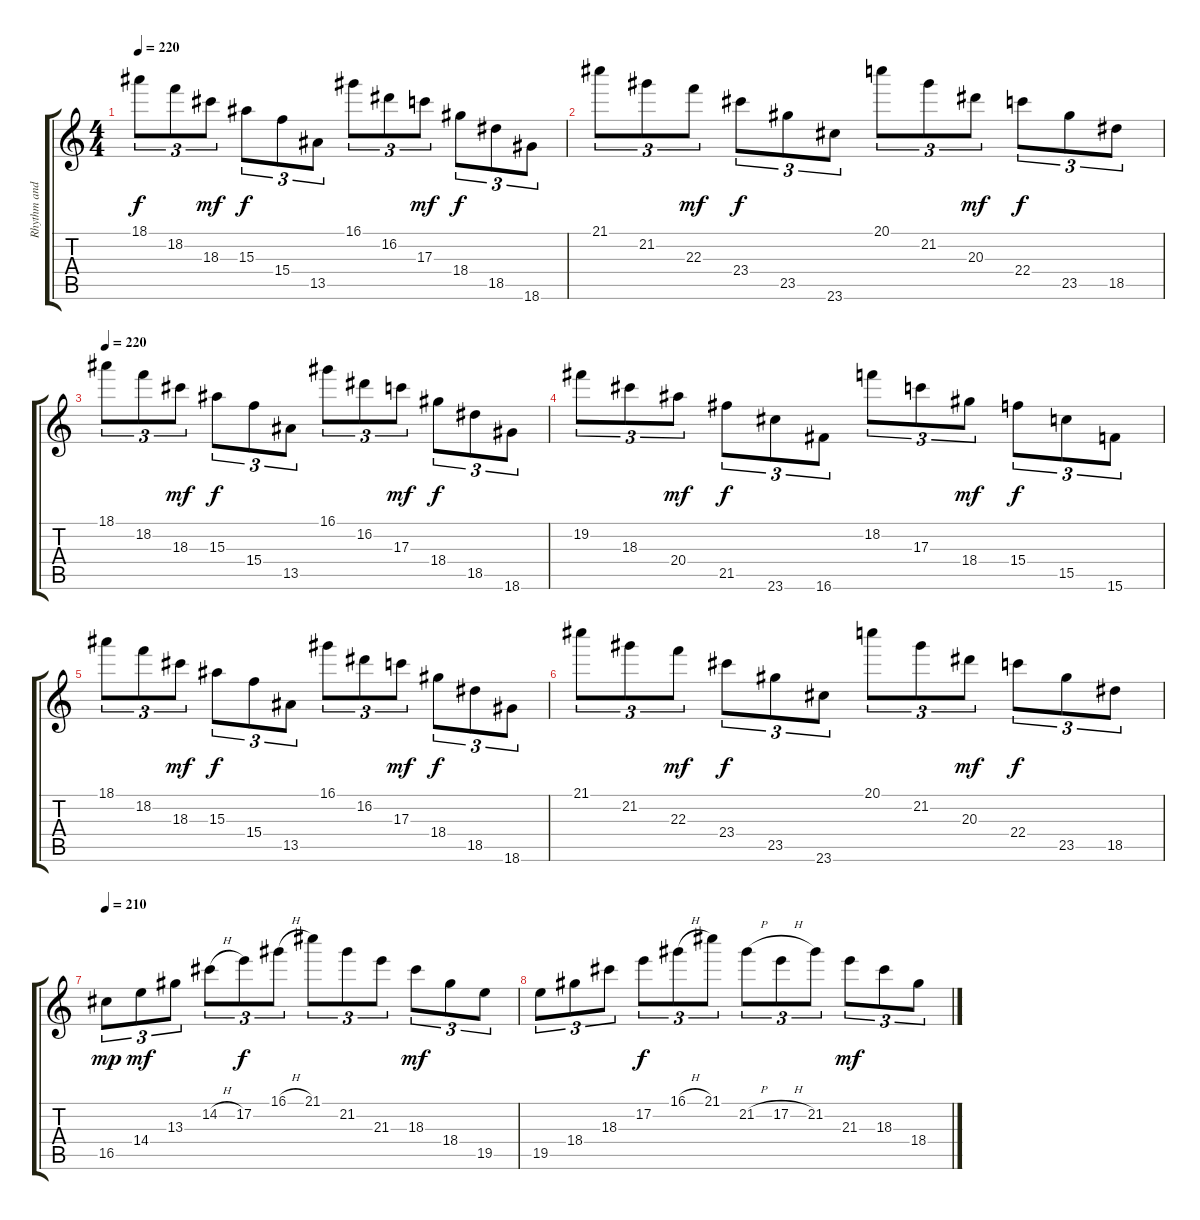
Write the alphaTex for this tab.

\track ("Rhythm and solo" "Rhythm and") {instrument distortionguitar}
\staff {score tabs}
\tuning (E4 B3 G3 D3 A2 D2) {hide}
\ts (4 4)
\tempo 220
\clef g2
\ks c
18.1.8{tu (3 2) dy f} 18.2.8{tu (3 2)} 18.3.8{tu (3 2) dy mf} 15.3.8{tu (3 2) dy f} 15.4.8{tu (3 2)} 13.5.8{tu (3 2)} 16.1.8{tu (3 2)} 16.2.8{tu (3 2)} 17.3.8{tu (3 2) dy mf} 18.4.8{tu (3 2) dy f} 18.5.8{tu (3 2)} 18.6.8{tu (3 2)} |
21.1.8{tu (3 2)} 21.2.8{tu (3 2)} 22.3.8{tu (3 2) dy mf} 23.4.8{tu (3 2) dy f} 23.5.8{tu (3 2)} 23.6.8{tu (3 2)} 20.1.8{tu (3 2)} 21.2.8{tu (3 2)} 20.3.8{tu (3 2) dy mf} 22.4.8{tu (3 2) dy f} 23.5.8{tu (3 2)} 18.5.8{tu (3 2)} |
\tempo 220
18.1.8{tu (3 2)} 18.2.8{tu (3 2)} 18.3.8{tu (3 2) dy mf} 15.3.8{tu (3 2) dy f} 15.4.8{tu (3 2)} 13.5.8{tu (3 2)} 16.1.8{tu (3 2)} 16.2.8{tu (3 2)} 17.3.8{tu (3 2) dy mf} 18.4.8{tu (3 2) dy f} 18.5.8{tu (3 2)} 18.6.8{tu (3 2)} |
19.2.8{tu (3 2)} 18.3.8{tu (3 2)} 20.4.8{tu (3 2) dy mf} 21.5.8{tu (3 2) dy f} 23.6.8{tu (3 2)} 16.6.8{tu (3 2)} 18.2.8{tu (3 2)} 17.3.8{tu (3 2)} 18.4.8{tu (3 2) dy mf} 15.4.8{tu (3 2) dy f} 15.5.8{tu (3 2)} 15.6.8{tu (3 2)} |
18.1.8{tu (3 2)} 18.2.8{tu (3 2)} 18.3.8{tu (3 2) dy mf} 15.3.8{tu (3 2) dy f} 15.4.8{tu (3 2)} 13.5.8{tu (3 2)} 16.1.8{tu (3 2)} 16.2.8{tu (3 2)} 17.3.8{tu (3 2) dy mf} 18.4.8{tu (3 2) dy f} 18.5.8{tu (3 2)} 18.6.8{tu (3 2)} |
21.1.8{tu (3 2)} 21.2.8{tu (3 2)} 22.3.8{tu (3 2) dy mf} 23.4.8{tu (3 2) dy f} 23.5.8{tu (3 2)} 23.6.8{tu (3 2)} 20.1.8{tu (3 2)} 21.2.8{tu (3 2)} 20.3.8{tu (3 2) dy mf} 22.4.8{tu (3 2) dy f} 23.5.8{tu (3 2)} 18.5.8{tu (3 2)} |
\tempo 210
16.5.8{tu (3 2) dy mp} 14.4.8{tu (3 2) dy mf} 13.3.8{tu (3 2)} 14.2{h}.8{tu (3 2)} 17.2.8{tu (3 2) dy f} 16.1{h}.8{tu (3 2)} 21.1.8{tu (3 2)} 21.2.8{tu (3 2)} 21.3.8{tu (3 2)} 18.3.8{tu (3 2) dy mf} 18.4.8{tu (3 2)} 19.5.8{tu (3 2)} |
19.5.8{tu (3 2)} 18.4.8{tu (3 2)} 18.3.8{tu (3 2)} 17.2.8{tu (3 2) dy f} 16.1{h}.8{tu (3 2)} 21.1.8{tu (3 2)} 21.2{h}.8{tu (3 2)} 17.2{h}.8{tu (3 2)} 21.2.8{tu (3 2)} 21.3.8{tu (3 2) dy mf} 18.3.8{tu (3 2)} 18.4.8{tu (3 2)}
